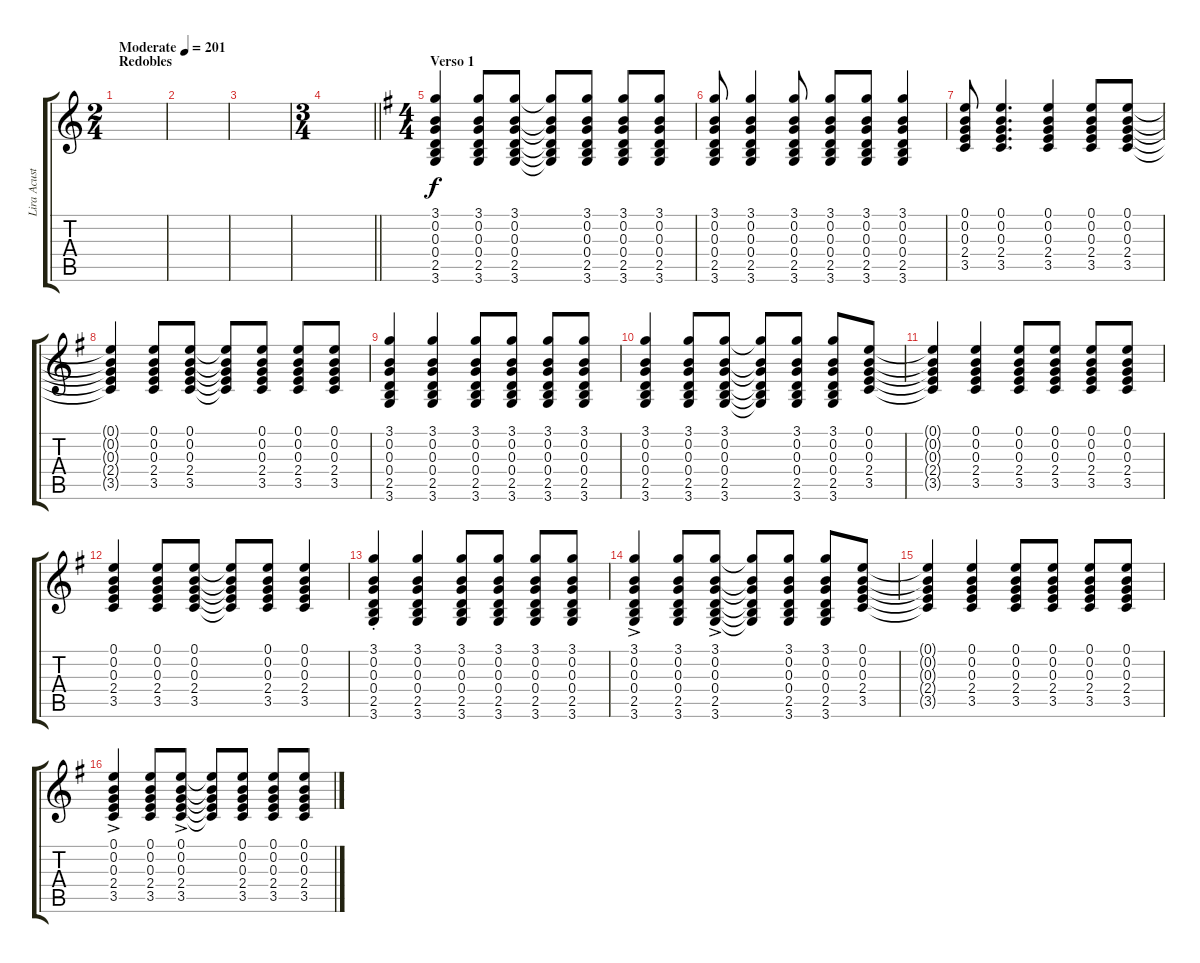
\track ("Lira Acustica" "Lira Acust") {instrument acousticguitarsteel}
\staff {score tabs}
\tuning (E4 B3 G3 D3 A2 E2) {hide}
\ts (2 4)
\section ("" "Redobles")
\tempo (201 "Moderate")
\clef g2
\ks c
|
|
|
\ts (3 4)
\barLineRight lightlight
|
\ts (4 4)
\section ("" "Verso 1")
\ks g
(3.1 0.2 0.3 0.4 2.5 3.6).4 (3.1 0.2 0.3 0.4 2.5 3.6).8 (3.1 0.2 0.3 0.4 2.5 3.6).8 (3.1{t} 0.2{t} 0.3{t} 0.4{t} 2.5{t} 3.6{t}).8 (3.1 0.2 0.3 0.4 2.5 3.6).8 (3.1 0.2 0.3 0.4 2.5 3.6).8 (3.1 0.2 0.3 0.4 2.5 3.6).8 |
(3.1 0.2 0.3 0.4 2.5 3.6).8 (3.1 0.2 0.3 0.4 2.5 3.6).4 (3.1 0.2 0.3 0.4 2.5 3.6).8 (3.1 0.2 0.3 0.4 2.5 3.6).8 (3.1 0.2 0.3 0.4 2.5 3.6).8 (3.1 0.2 0.3 0.4 2.5 3.6).4 |
(0.1 0.2 0.3 2.4 3.5).8 (0.1 0.2 0.3 2.4 3.5).4{d} (0.1 0.2 0.3 2.4 3.5).4 (0.1 0.2 0.3 2.4 3.5).8 (0.1 0.2 0.3 2.4 3.5).8 |
(0.1{t} 0.2{t} 0.3{t} 2.4{t} 3.5{t}).4 (0.1 0.2 0.3 2.4 3.5).8 (0.1 0.2 0.3 2.4 3.5).8 (0.1{t} 0.2{t} 0.3{t} 2.4{t} 3.5{t}).8 (0.1 0.2 0.3 2.4 3.5).8 (0.1 0.2 0.3 2.4 3.5).8 (0.1 0.2 0.3 2.4 3.5).8 |
(3.1 0.2 0.3 0.4 2.5 3.6).4 (3.1 0.2 0.3 0.4 2.5 3.6).4 (3.1 0.2 0.3 0.4 2.5 3.6).8 (3.1 0.2 0.3 0.4 2.5 3.6).8 (3.1 0.2 0.3 0.4 2.5 3.6).8 (3.1 0.2 0.3 0.4 2.5 3.6).8 |
(3.1 0.2 0.3 0.4 2.5 3.6).4 (3.1 0.2 0.3 0.4 2.5 3.6).8 (3.1 0.2 0.3 0.4 2.5 3.6).8 (3.1{t} 0.2{t} 0.3{t} 0.4{t} 2.5{t} 3.6{t}).8 (3.1 0.2 0.3 0.4 2.5 3.6).8 (3.1 0.2 0.3 0.4 2.5 3.6).8 (0.1 0.2 0.3 2.4 3.5).8 |
(0.1{t} 0.2{t} 0.3{t} 2.4{t} 3.5{t}).4 (0.1 0.2 0.3 2.4 3.5).4 (0.1 0.2 0.3 2.4 3.5).8 (0.1 0.2 0.3 2.4 3.5).8 (0.1 0.2 0.3 2.4 3.5).8 (0.1 0.2 0.3 2.4 3.5).8 |
(0.1 0.2 0.3 2.4 3.5).4 (0.1 0.2 0.3 2.4 3.5).8 (0.1 0.2 0.3 2.4 3.5).8 (0.1{t} 0.2{t} 0.3{t} 2.4{t} 3.5{t}).8 (0.1 0.2 0.3 2.4 3.5).8 (0.1 0.2 0.3 2.4 3.5).4 |
(3.1{st} 0.2{st} 0.3{st} 0.4{st} 2.5{st} 3.6{st}).4 (3.1 0.2 0.3 0.4 2.5 3.6).4 (3.1 0.2 0.3 0.4 2.5 3.6).8 (3.1 0.2 0.3 0.4 2.5 3.6).8 (3.1 0.2 0.3 0.4 2.5 3.6).8 (3.1 0.2 0.3 0.4 2.5 3.6).8 |
(3.1{ac} 0.2{ac} 0.3{ac} 0.4{ac} 2.5{ac} 3.6{ac}).4 (3.1 0.2 0.3 0.4 2.5 3.6).8 (3.1{ac} 0.2{ac} 0.3{ac} 0.4{ac} 2.5{ac} 3.6{ac}).8 (3.1{t} 0.2{t} 0.3{t} 0.4{t} 2.5{t} 3.6{t}).8 (3.1 0.2 0.3 0.4 2.5 3.6).8 (3.1 0.2 0.3 0.4 2.5 3.6).8 (0.1 0.2 0.3 2.4 3.5).8 |
(0.1{t} 0.2{t} 0.3{t} 2.4{t} 3.5{t}).4 (0.1 0.2 0.3 2.4 3.5).4 (0.1 0.2 0.3 2.4 3.5).8 (0.1 0.2 0.3 2.4 3.5).8 (0.1 0.2 0.3 2.4 3.5).8 (0.1 0.2 0.3 2.4 3.5).8 |
(0.1{ac} 0.2{ac} 0.3{ac} 2.4{ac} 3.5{ac}).4 (0.1 0.2 0.3 2.4 3.5).8 (0.1{ac} 0.2{ac} 0.3{ac} 2.4{ac} 3.5{ac}).8 (0.1{t} 0.2{t} 0.3{t} 2.4{t} 3.5{t}).8 (0.1 0.2 0.3 2.4 3.5).8 (0.1 0.2 0.3 2.4 3.5).8 (0.1 0.2 0.3 2.4 3.5).8
